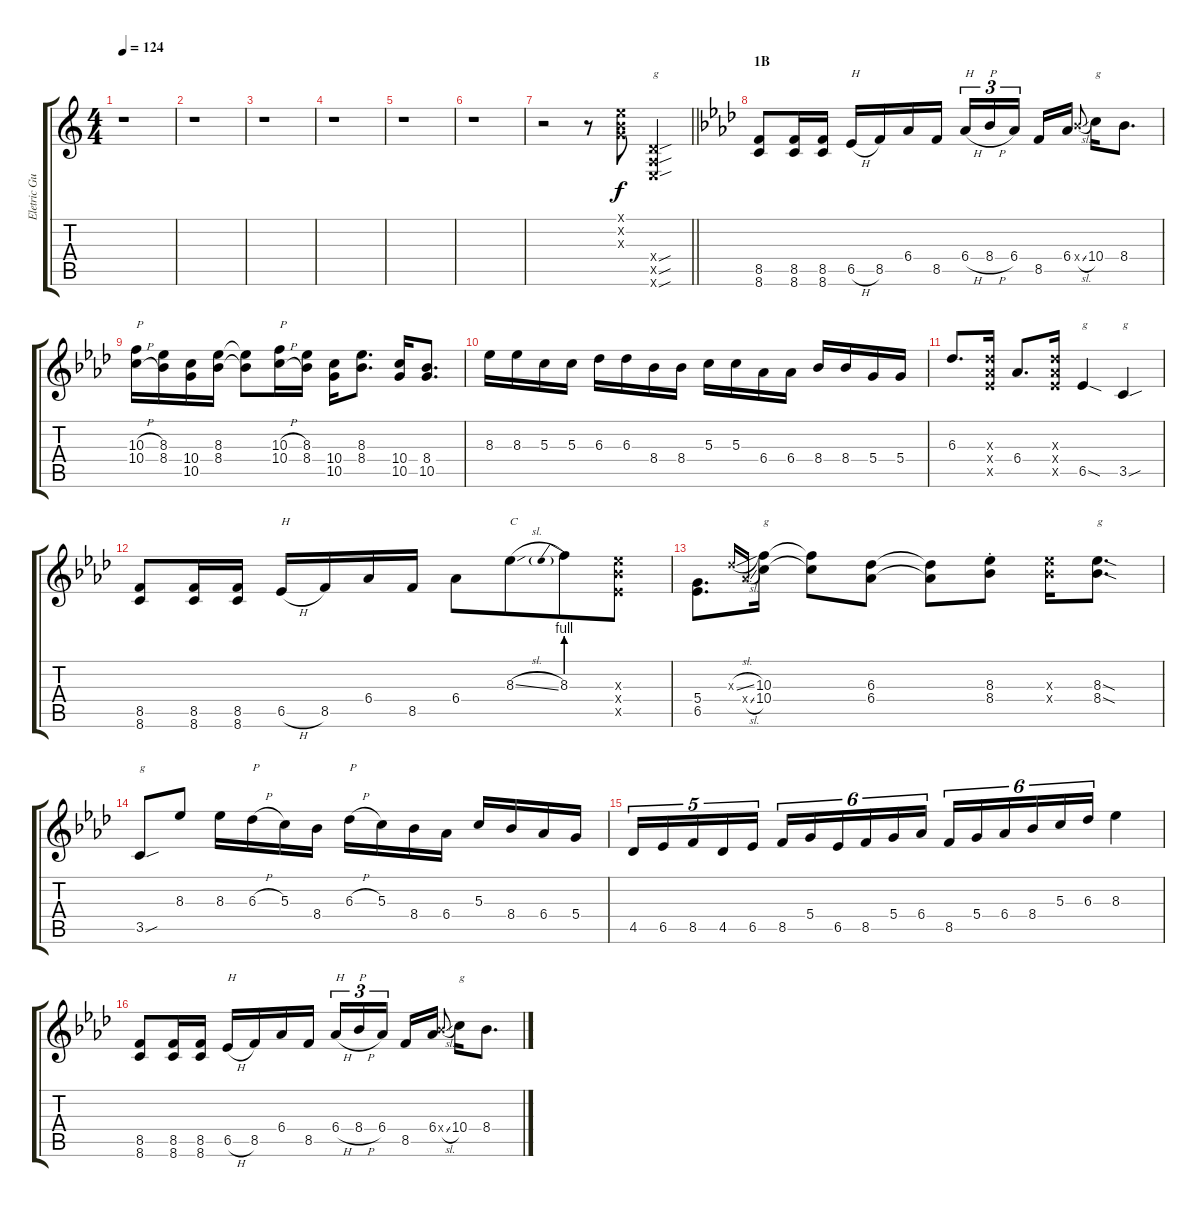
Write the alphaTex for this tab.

\track ("Eletric Guitar III" "Eletric Gu") {solo instrument overdrivenguitar}
\staff {score tabs}
\tuning (E4 B3 G3 D3 A2 E2) {hide}
\ts (4 4)
\tempo 124
\clef g2
\ks c
r.1{dy f} |
r.1 |
r.1 |
r.1 |
r.1 |
r.1 |
\barLineRight lightlight
r.2 r.8 (0.1{x} 0.2{x} 0.3{x}).8 (0.4{sou x} 0.5{sou x} 0.6{sou x}).4{txt "g"} |
\section ("" "1B")
\ks ab
(8.5 8.6).8 (8.5 8.6).16 (8.5 8.6).16 6.5{h}.16{txt "H"} 8.5.16 6.4.16 8.5.16 6.4{h}.16{tu (3 2) txt "H"} 8.4{h}.16{tu (3 2) txt "P"} 6.4.16{tu (3 2) beam splitsecondary} 8.5.16 6.4.16 8.4{sl x}.8{gr onbeat} 10.4.16{txt "g"} 8.4.8{d} |
(10.3{h} 10.4{h}).16{txt "P"} (8.3 8.4).16 (10.4 10.5).16 (8.3 8.4).16 (8.3{t} 8.4{t}).8 (10.3{h} 10.4{h}).16{txt "P"} (8.3 8.4).16 (10.4 10.5).16 (8.3 8.4).8{d} (10.4 10.5).16 (8.4 10.5).8{d} |
8.3.16 8.3.16 5.3.16 5.3.16 6.3.16 6.3.16 8.4.16 8.4.16 5.3.16 5.3.16 6.4.16 6.4.16 8.4.16 8.4.16 5.4.16 5.4.16 |
6.3.8{d} (6.3{x} 6.4{x} 6.5{x}).16 6.4.8{d} (6.3{x} 6.4{x} 6.5{x}).16 6.5{sod}.4{txt "g"} 3.5{sou}.4{txt "g"} |
(8.5 8.6).8 (8.5 8.6).16 (8.5 8.6).16 6.5{h}.16{txt "H"} 8.5.16 6.4.16 8.5.16 6.4.8 8.3{sl}.8{txt "C" beam merge} 8.3{be (prebend 0 4 60 4)}.8 (8.3{x} 8.4{x} 6.5{x}).8 |
(5.4 6.5).8{d} 6.3{sl x}.16{gr onbeat} 6.4{sl x}.16{gr onbeat} (10.3 10.4).16{txt "g"} (10.3{t} 10.4{t}).8 (6.3 6.4).8 (6.3{t} 6.4{t}).8 (8.3{st} 8.4{st}).8 (8.3{x} 8.4{x}).16 (8.3{sod} 8.4{sod}).8{d txt "g"} |
3.5{sou}.8{txt "g"} 8.3.8 8.3.16 6.3{h}.16{txt "P"} 5.3.16 8.4.16 6.3{h}.16{txt "P"} 5.3.16 8.4.16 6.4.16 5.3.16 8.4.16 6.4.16 5.4.16 |
4.5.16{tu (5 4)} 6.5.16{tu (5 4)} 8.5.16{tu (5 4)} 4.5.16{tu (5 4)} 6.5.16{tu (5 4)} 8.5.16{tu (6 4)} 5.4.16{tu (6 4)} 6.5.16{tu (6 4)} 8.5.16{tu (6 4)} 5.4.16{tu (6 4)} 6.4.16{tu (6 4)} 8.5.16{tu (6 4)} 5.4.16{tu (6 4)} 6.4.16{tu (6 4)} 8.4.16{tu (6 4)} 5.3.16{tu (6 4)} 6.3.16{tu (6 4)} 8.3.4 |
(8.5 8.6).8 (8.5 8.6).16 (8.5 8.6).16 6.5{h}.16{txt "H"} 8.5.16 6.4.16 8.5.16 6.4{h}.16{tu (3 2) txt "H"} 8.4{h}.16{tu (3 2) txt "P"} 6.4.16{tu (3 2) beam splitsecondary} 8.5.16 6.4.16 8.4{sl x}.8{gr onbeat} 10.4.16{txt "g"} 8.4.8{d}
